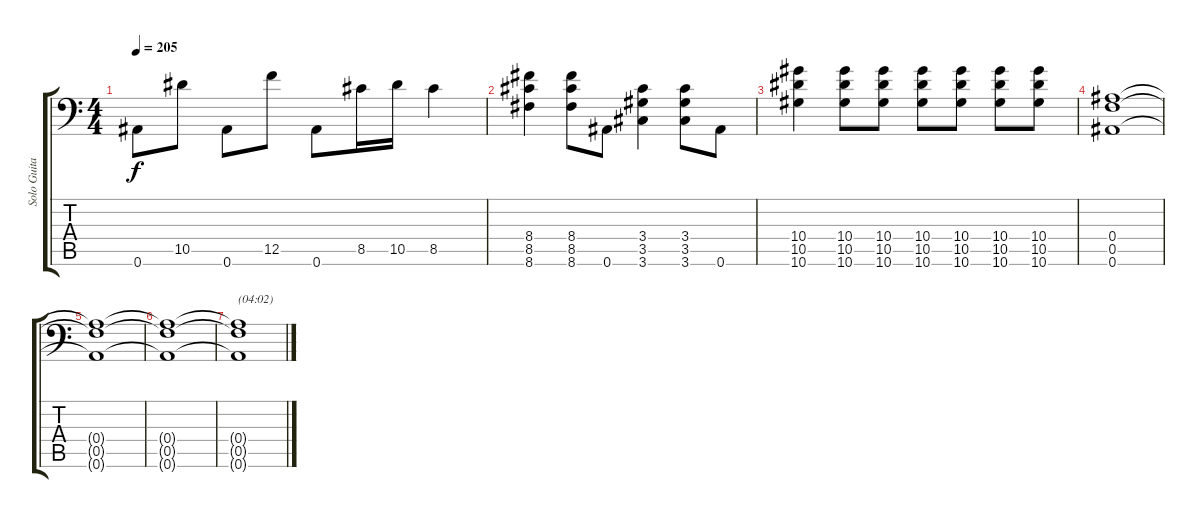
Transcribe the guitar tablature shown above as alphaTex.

\track ("Solo Guitar" "Solo Guita") {instrument distortionguitar}
\staff {score tabs}
\tuning (C4 G3 Eb3 Bb2 F2 Bb1) {hide}
\ts (4 4)
\tempo 205
\clef f4
\ks c
0.6.8{dy f} 10.5.8 0.6.8 12.5.8 0.6.8 8.5.16 10.5.16 8.5.4 |
(8.4 8.5 8.6).4 (8.4 8.5 8.6).8 0.6.8 (3.4 3.5 3.6).4 (3.4 3.5 3.6).8 0.6.8 |
(10.4 10.5 10.6).4 (10.4 10.5 10.6).8 (10.4 10.5 10.6).8 (10.4 10.5 10.6).8 (10.4 10.5 10.6).8 (10.4 10.5 10.6).8 (10.4 10.5 10.6).8 |
(0.4 0.5 0.6).1 |
(0.4{t} 0.5{t} 0.6{t}).1 |
(0.4{t} 0.5{t} 0.6{t}).1 |
(0.4{t} 0.5{t} 0.6{t}).1{txt "(04:02)"}
